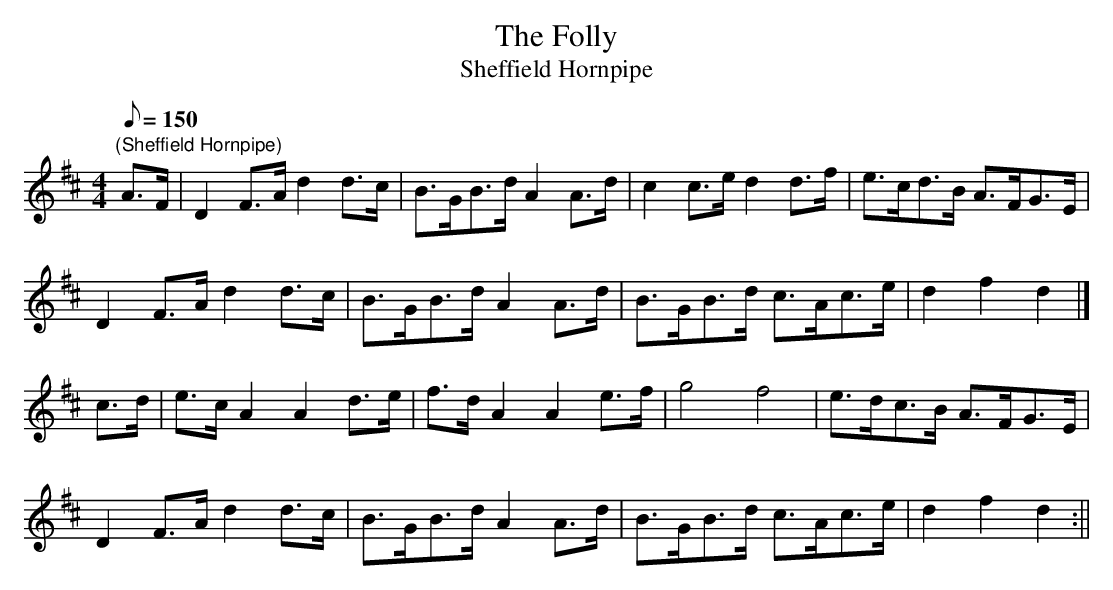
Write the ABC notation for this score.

X:1
T:The Folly
T:Sheffield Hornpipe
M:4/4
L:1/8
Q:150
K:D
"(Sheffield Hornpipe)"
A>F|D2F>Ad2d>c|B>GB>dA2A>d|c2c>ed2d>f|e>cd>B A>FG>E|
D2F>Ad2d>c|B>GB>dA2A>d|B>GB>d c>Ac>e|d2f2d2|]
c>d|e>cA2A2d>e|f>dA2A2e>f|g4f4|e>dc>B A>FG>E|
D2F>Ad2d>c|B>GB>dA2A>d|B>GB>d c>Ac>e|d2f2d2:||
